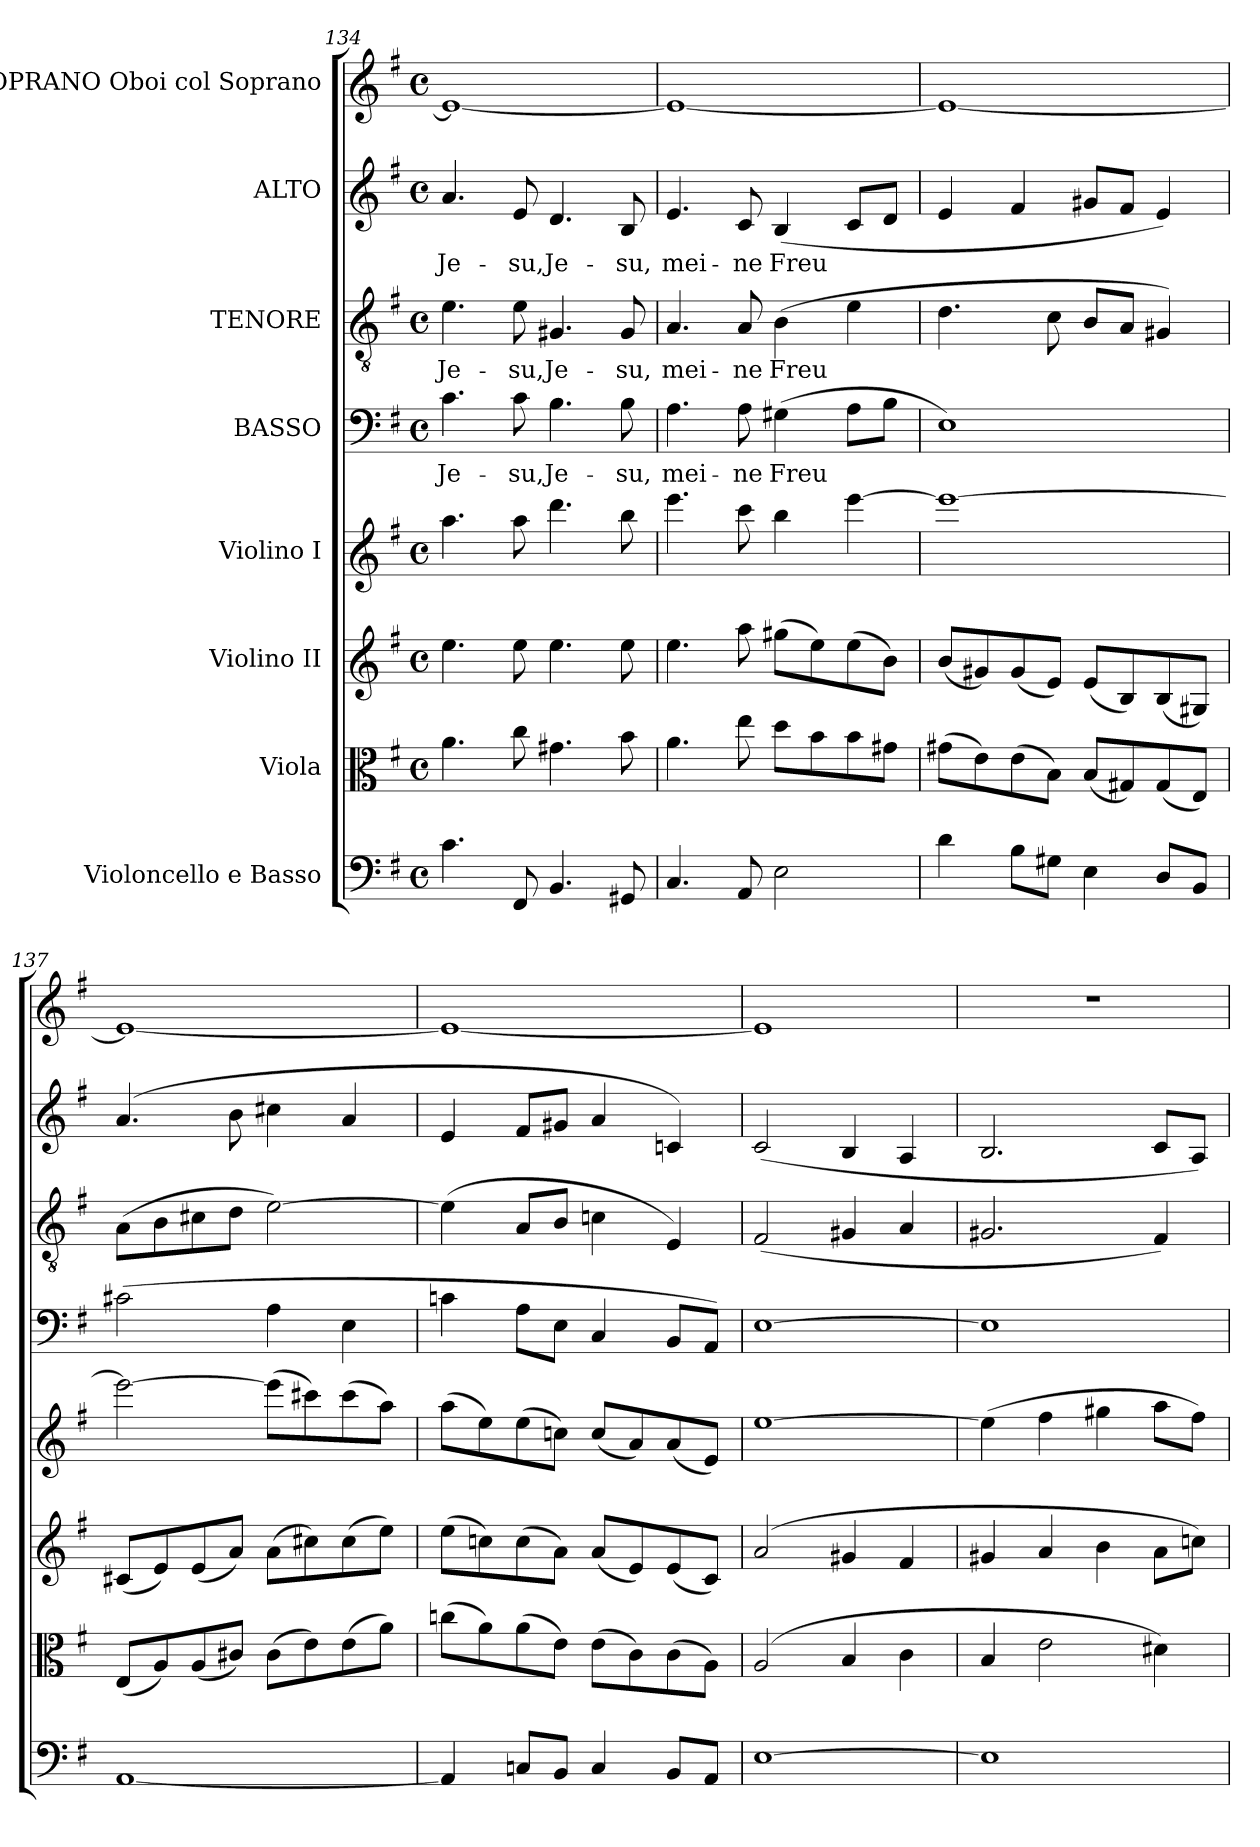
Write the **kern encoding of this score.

**kern	**kern	**kern	**kern	**kern	**text	**kern	**text	**kern	**text	**kern
*part8	*part7	*part6	*part5	*part4	*part4	*part3	*part3	*part2	*part2	*part1
*staff8	*staff7	*staff6	*staff5	*staff4	*staff4	*staff3	*staff3	*staff2	*staff2	*staff1
*I"Violoncello  e Basso	*I"Viola	*I"Violino II	*I"Violino I	*I"BASSO	*	*I"TENORE	*	*I"ALTO	*	*I"SOPRANO  Oboi col Soprano
*clefF4	*clefC3	*clefG2	*clefG2	*clefF4	*	*clefGv2	*	*clefG2	*	*clefG2
*k[f#]	*k[f#]	*k[f#]	*k[f#]	*k[f#]	*	*k[f#]	*	*k[f#]	*	*k[f#]
*G:	*G:	*G:	*G:	*G:	*	*G:	*	*G:	*	*G:
*M4/4	*M4/4	*M4/4	*M4/4	*M4/4	*	*M4/4	*	*M4/4	*	*M4/4
*met(c)	*met(c)	*met(c)	*met(c)	*met(c)	*	*met(c)	*	*met(c)	*	*met(c)
=134	=134	=134	=134	=134	=134	=134	=134	=134	=134	=134
!	!	!	!	!	!LO:LY:b:cj	!	!LO:LY:b:cj	!	!LO:LY:b:cj	!
4.c\	4.a\	4.ee\	4.aa\	4.c\	Je-	4.e\	Je-	4.a/	Je-	1e_<
!	!	!	!	!	!LO:LY:b:cj	!	!LO:LY:b:cj	!	!LO:LY:b:cj	!
8FF#/	8cc\	8ee\	8aa\	8c\	-su,	8e\	-su,	8e/	-su,	.
!	!	!	!	!	!LO:LY:b:cj	!	!LO:LY:b:cj	!	!LO:LY:b:cj	!
4.BB/	4.g#X\	4.ee\	4.ddd\	4.B\	Je-	4.G#X/	Je-	4.d/	Je-	.
!	!	!	!	!	!LO:LY:b:cj	!	!LO:LY:b:cj	!	!LO:LY:b:cj	!
8GG#X/	8b\	8ee\	8bb\	8B\	-su,	8G#/	-su,	8B/	-su,	.
=135	=135	=135	=135	=135	=135	=135	=135	=135	=135	=135
!	!	!	!	!	!LO:LY:b:cj	!	!LO:LY:b:cj	!	!LO:LY:b:cj	!
4.C/	4.a\	4.ee\	4.eee\	4.A\	mei-	4.A/	mei-	4.e/	mei-	1e_<
!	!	!	!	!	!LO:LY:b:cj	!	!LO:LY:b:cj	!	!LO:LY:b:cj	!
8AA/	8ee\	8aa\	8ccc\	8A\	-ne	8A/	-ne	8c/	-ne	.
!	!	!	!	!	!LO:LY:b:cj	!	!LO:LY:b:cj	!	!LO:LY:b:cj	!
2E\	8dd\L	(>8gg#X\L	4bb\	(>4G#X\	Freu-	(>4B\	Freu-	(>4B/	Freu-	.
.	8b\	8ee\)	.	.	.	.	.	.	.	.
!	!	!	!	!	!LO:LY:b:cj	!	!LO:LY:b:cj	!	!LO:LY:b:cj	!
.	8b\	(>8ee\	[>4eee\	8A\L	-	4e\	-	8c/L	-	.
!	!	!	!	!	!LO:LY:b:cj	!	!	!	!LO:LY:b:cj	!
.	8g#X\J	8b\J)	.	8B\J	.	.	.	8d/J	.	.
=136	=136	=136	=136	=136	=136	=136	=136	=136	=136	=136
4d\	(>8g#X\L	(<8b/L	1eee_>	1E)	.	4.d\	.	4e/	.	1e_<
.	8e\)	8g#X/)	.	.	.	.	.	.	.	.
8B\L	(>8e\	(<8g#/	.	.	.	.	.	4f#/	.	.
8G#X\J	8B\J)	8e/J)	.	.	.	8c\	.	.	.	.
4E\	(<8B/L	(<8e/L	.	.	.	8B/L	.	8g#X/L	.	.
.	8G#X/)	8B/)	.	.	.	8A/J	.	8f#/J	.	.
8D/L	(<8G#/	(<8B/	.	.	.	4G#X/)	.	4e/)	.	.
8BB/J	8E/J)	8G#X/J)	.	.	.	.	.	.	.	.
!!LO:PB:g=z
=137	=137	=137	=137	=137	=137	=137	=137	=137	=137	=137
[<1AA	(<8E/L	(<8c#X/L	2eee\_>	(>2c#X\	.	(>8A\L	.	(>4.a/	.	1e_<
.	8A/)	8e/)	.	.	.	8B\	.	.	.	.
.	(<8A/	(<8e/	.	.	.	8c#X\	.	.	.	.
.	8c#X/J)	8a/J)	.	.	.	8d\J	.	8b\	.	.
.	(>8c#\L	(>8a\L	(>8eee\L]	4A\	.	[>2e\)	.	4cc#X\	.	.
.	8e\)	8cc#X\)	8ccc#X\)	.	.	.	.	.	.	.
.	(>8e\	(>8cc#\	(>8ccc#\	4E\	.	.	.	4a/	.	.
.	8a\J)	8ee\J)	8aa\J)	.	.	.	.	.	.	.
=138	=138	=138	=138	=138	=138	=138	=138	=138	=138	=138
4AA/]	(>8ccn\L	(>8ee\L	(>8aa\L	4cn\	.	(>4e\]	.	4e/	.	1e_<
.	8a\)	8ccn\)	8ee\)	.	.	.	.	.	.	.
8Cn/L	(>8a\	(>8cc\	(>8ee\	8A\L	.	8A/L	.	8f#/L	.	.
8BB/J	8e\J)	8a\J)	8ccn\J)	8E\J	.	8B/J	.	8g#X/J	.	.
4C/	(>8e\L	(<8a/L	(<8cc/L	4C/	.	4cn\	.	4a/	.	.
.	8c\)	8e/)	8a/)	.	.	.	.	.	.	.
8BB/L	(>8c\	(<8e/	(<8a/	8BB/L	.	4E/)	.	4cn/)	.	.
8AA/J	8A\J)	8c/J)	8e/J)	8AA/J)	.	.	.	.	.	.
=139	=139	=139	=139	=139	=139	=139	=139	=139	=139	=139
[>1E	(>2A/	(>2a/	[>1ee	[>1E	.	(>2F#/	.	(>2c/	.	1e]
.	4B/	4g#X/	.	.	.	4G#X/	.	4B/	.	.
.	4c\	4f#/	.	.	.	4A/	.	4A/	.	.
=140	=140	=140	=140	=140	=140	=140	=140	=140	=140	=140
1E]	4B/	4g#X/	(>4ee\]	1E]	.	2.G#X/	.	2.B/	.	1r
.	2e\	4a/	4ff#\	.	.	.	.	.	.	.
.	.	4b\	4gg#X\	.	.	.	.	.	.	.
.	4d#X\)	8a\L	8aa\L	.	.	4F#/)	.	8c/L	.	.
.	.	8ccn\J)	8ff#\J)	.	.	.	.	8A/J)	.	.
=	=	=	=	=	=	=	=	=	=	=
*-	*-	*-	*-	*-	*-	*-	*-	*-	*-	*-
